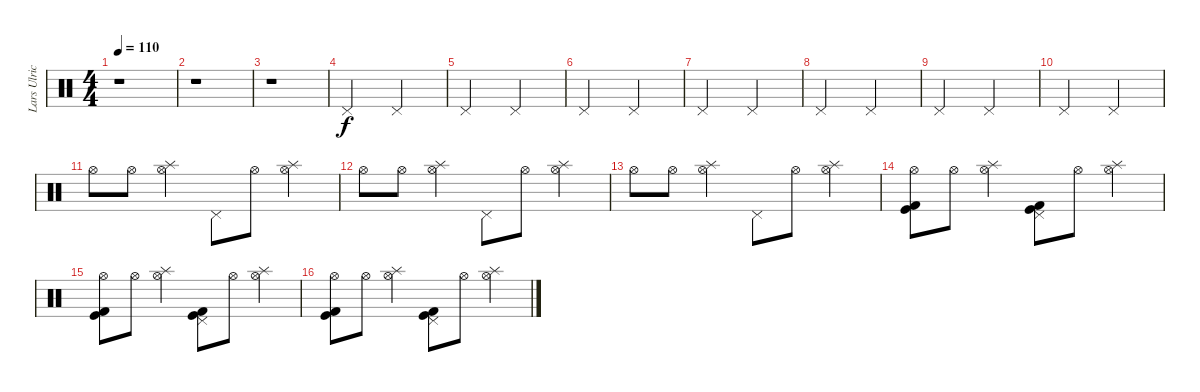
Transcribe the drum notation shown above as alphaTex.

\track ("Lars Ulrich" "Lars Ulric") {instrument percussion}
\staff {score}
\articulation defaults
\ts (4 4)
\tempo 110
\clef neutral
\ks c
r.1{dy f} |
r.1 |
r.1 |
"Pedal Hi-Hat (hit)".2{volume 0} "Pedal Hi-Hat (hit)".2{volume 6} |
"Pedal Hi-Hat (hit)".2 "Pedal Hi-Hat (hit)".2 |
"Pedal Hi-Hat (hit)".2{volume 12} "Pedal Hi-Hat (hit)".2 |
"Pedal Hi-Hat (hit)".2 "Pedal Hi-Hat (hit)".2 |
"Pedal Hi-Hat (hit)".2 "Pedal Hi-Hat (hit)".2 |
"Pedal Hi-Hat (hit)".2 "Pedal Hi-Hat (hit)".2 |
"Pedal Hi-Hat (hit)".2 "Pedal Hi-Hat (hit)".2 |
"Hi-Hat (open)".8 "Hi-Hat (open)".8 ("Splash (hit)" "Hi-Hat (open)").4 "Pedal Hi-Hat (hit)".8 "Hi-Hat (open)".8 ("Splash (hit)" "Hi-Hat (open)").4 |
"Hi-Hat (open)".8 "Hi-Hat (open)".8 ("Splash (hit)" "Hi-Hat (open)").4 "Pedal Hi-Hat (hit)".8 "Hi-Hat (open)".8 ("Splash (hit)" "Hi-Hat (open)").4 |
"Hi-Hat (open)".8 "Hi-Hat (open)".8 ("Splash (hit)" "Hi-Hat (open)").4 "Pedal Hi-Hat (hit)".8 "Hi-Hat (open)".8 ("Splash (hit)" "Hi-Hat (open)").4 |
("Hi-Hat (open)" "Kick (hit) 2" "Kick (hit)").8 "Hi-Hat (open)".8 ("Splash (hit)" "Hi-Hat (open)").4 ("Pedal Hi-Hat (hit)" "Kick (hit) 2" "Kick (hit)").8 "Hi-Hat (open)".8 ("Splash (hit)" "Hi-Hat (open)").4 |
("Hi-Hat (open)" "Kick (hit) 2" "Kick (hit)").8 "Hi-Hat (open)".8 ("Splash (hit)" "Hi-Hat (open)").4 ("Pedal Hi-Hat (hit)" "Kick (hit) 2" "Kick (hit)").8 "Hi-Hat (open)".8 ("Splash (hit)" "Hi-Hat (open)").4 |
("Hi-Hat (open)" "Kick (hit) 2" "Kick (hit)").8 "Hi-Hat (open)".8 ("Splash (hit)" "Hi-Hat (open)").4 ("Pedal Hi-Hat (hit)" "Kick (hit) 2" "Kick (hit)").8 "Hi-Hat (open)".8 ("Splash (hit)" "Hi-Hat (open)").4
